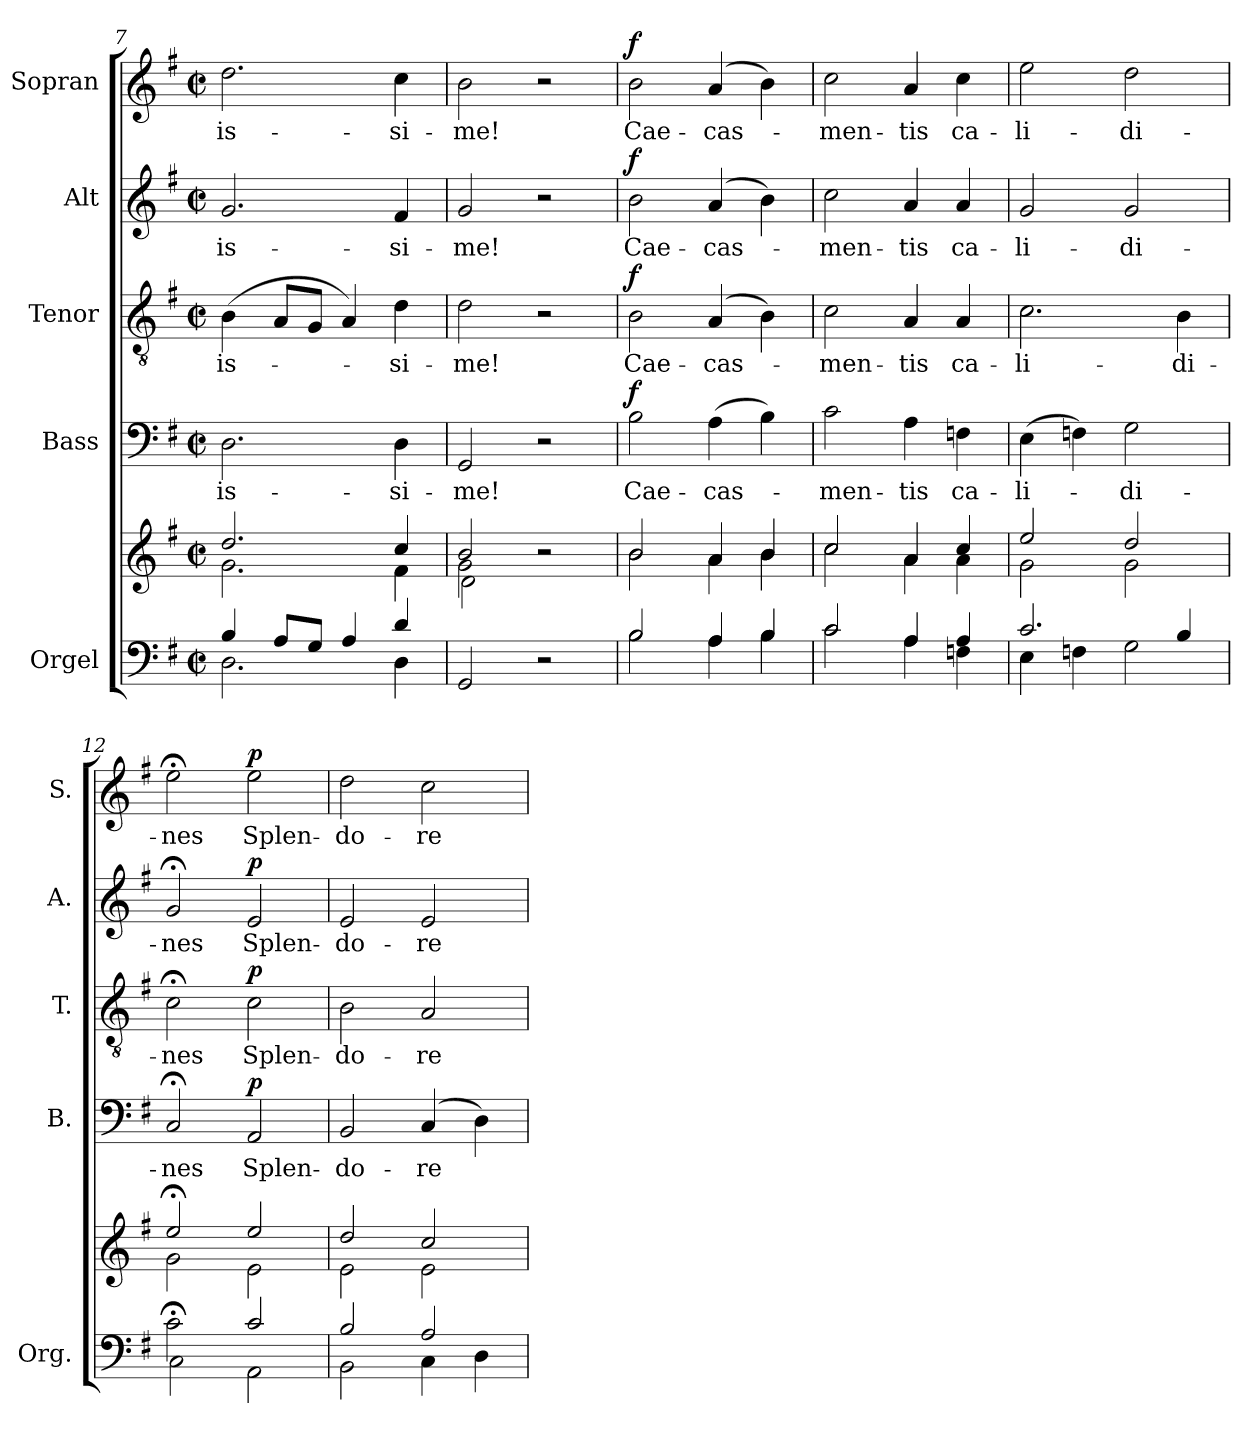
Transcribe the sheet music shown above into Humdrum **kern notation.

**kern	**kern	**kern	**text	**dynam	**kern	**text	**dynam	**kern	**text	**dynam	**kern	**text	**dynam
*part5	*part5	*part4	*part4	*part4	*part3	*part3	*part3	*part2	*part2	*part2	*part1	*part1	*part1
*staff6	*staff5	*staff4	*staff4	*staff4	*staff3	*staff3	*staff3	*staff2	*staff2	*staff2	*staff1	*staff1	*staff1
*I"Orgel	*	*I"Bass	*	*	*I"Tenor	*	*	*I"Alt	*	*	*I"Sopran	*	*
*I'Org.	*	*I'B.	*	*	*I'T.	*	*	*I'A.	*	*	*I'S.	*	*
*clefF4	*clefG2	*clefF4	*	*	*clefGv2	*	*	*clefG2	*	*	*clefG2	*	*
*	*	*	*	*	*ITrd7c12	*	*	*	*	*	*	*	*
*k[f#]	*k[f#]	*k[f#]	*	*	*k[f#]	*	*	*k[f#]	*	*	*k[f#]	*	*
*G:	*G:	*G:	*	*	*G:	*	*	*G:	*	*	*G:	*	*
*M2/2	*M2/2	*M2/2	*	*	*M2/2	*	*	*M2/2	*	*	*M2/2	*	*
*met(c|)	*met(c|)	*met(c|)	*	*	*met(c|)	*	*	*met(c|)	*	*	*met(c|)	*	*
=7	=7	=7	=7	=7	=7	=7	=7	=7	=7	=7	=7	=7	=7
*^	*^	*	*	*	*	*	*	*	*	*	*	*	*
!	!	!	!	!	!LO:LY:b:color=#000000	!	!	!	!	!	!	!	!	!	!
!	!	!	!	!	!	!	!	!LO:LY:b:color=#000000	!	!	!	!	!	!	!
!	!	!	!	!	!	!	!	!	!	!	!LO:LY:b:color=#000000	!	!	!	!
!	!	!	!	!	!	!	!	!	!	!	!	!	!	!LO:LY:b:color=#000000	!
4Bi/	2.Di\	2.ddi/	2.gi\	2.Di\	-is-	.	(4BBi\	-is-	.	2.gi/	-is-	.	2.ddi\	-is-	.
8Ai/L	.	.	.	.	.	.	8AAi/L	.	.	.	.	.	.	.	.
8Gi/J	.	.	.	.	.	.	8GGi/J	.	.	.	.	.	.	.	.
4Ai/	.	.	.	.	.	.	4AAi/)	.	.	.	.	.	.	.	.
!	!	!	!	!	!LO:LY:b:color=#000000	!	!	!	!	!	!	!	!	!	!
!	!	!	!	!	!	!	!	!LO:LY:b:color=#000000	!	!	!	!	!	!	!
!	!	!	!	!	!	!	!	!	!	!	!LO:LY:b:color=#000000	!	!	!	!
!	!	!	!	!	!	!	!	!	!	!	!	!	!	!LO:LY:b:color=#000000	!
4di/	4Di\	4cci/	4f#i\	4Di\	-si-	.	4Di\	-si-	.	4f#i/	-si-	.	4cci\	-si-	.
=8	=8	=8	=8	=8	=8	=8	=8	=8	=8	=8	=8	=8	=8	=8	=8
*	*	*	*^	*	*	*	*	*	*	*	*	*	*	*	*
!	!	!	!	!	!	!LO:LY:b:color=#000000	!	!	!	!	!	!	!	!	!	!
!	!	!	!	!	!	!	!	!	!LO:LY:b:color=#000000	!	!	!	!	!	!	!
!	!	!	!	!	!	!	!	!	!	!	!	!LO:LY:b:color=#000000	!	!	!	!
!	!	!	!	!	!	!	!	!	!	!	!	!	!	!	!LO:LY:b:color=#000000	!
2ryy	2GGi/	2bi/	2gi\	2di\	2GGi/	-me!	.	2Di\	-me!	.	2gi/	-me!	.	2bi\	-me!	.
2r	2ryy	2r	2ryy	2ryy	2r	.	.	2r	.	.	2r	.	.	2r	.	.
*	*	*	*v	*v	*	*	*	*	*	*	*	*	*	*	*	*
=9	=9	=9	=9	=9	=9	=9	=9	=9	=9	=9	=9	=9	=9	=9	=9
*	*	*	*^	*	*	*	*	*	*	*	*	*	*	*	*
!	!	!	!	!	!	!LO:LY:b:color=#000000	!	!	!	!	!	!	!	!	!	!
*	*	*	*v	*v	*	*	*	*	*	*	*	*	*	*	*	*
*	*	*	*^	*	*	*	*	*	*	*	*	*	*	*	*
!	!	!	!	!	!	!	!	!	!LO:LY:b:color=#000000	!	!	!	!	!	!	!
*	*	*	*v	*v	*	*	*	*	*	*	*	*	*	*	*	*
*	*	*	*^	*	*	*	*	*	*	*	*	*	*	*	*
!	!	!	!	!	!	!	!	!	!	!	!	!LO:LY:b:color=#000000	!	!	!	!
*	*	*	*v	*v	*	*	*	*	*	*	*	*	*	*	*	*
*	*	*	*^	*	*	*	*	*	*	*	*	*	*	*	*
!	!	!	!	!	!	!	!	!	!	!	!	!	!	!	!LO:LY:b:color=#000000	!
*	*	*	*v	*v	*	*	*	*	*	*	*	*	*	*	*	*
2Bi/	2Bi\	2bi/	2bi\	2Bi\	Cae-	f	2BBi\	Cae-	f	2bi\	Cae-	f	2bi\	Cae-	f
!	!	!	!	!	!LO:LY:b:color=#000000	!	!	!	!	!	!	!	!	!	!
!	!	!	!	!	!	!	!	!LO:LY:b:color=#000000	!	!	!	!	!	!	!
!	!	!	!	!	!	!	!	!	!	!	!LO:LY:b:color=#000000	!	!	!	!
!	!	!	!	!	!	!	!	!	!	!	!	!	!	!LO:LY:b:color=#000000	!
4Ai/	4Ai\	4ai/	4ai\	(4Ai\	-cas-	.	(4AAi/	-cas-	.	(4ai/	-cas-	.	(4ai/	-cas-	.
4Bi/	4Bi\	4bi/	4bi\	4Bi\)	.	.	4BBi\)	.	.	4bi\)	.	.	4bi\)	.	.
=10	=10	=10	=10	=10	=10	=10	=10	=10	=10	=10	=10	=10	=10	=10	=10
!	!	!	!	!	!LO:LY:b:color=#000000	!	!	!	!	!	!	!	!	!	!
!	!	!	!	!	!	!	!	!LO:LY:b:color=#000000	!	!	!	!	!	!	!
!	!	!	!	!	!	!	!	!	!	!	!LO:LY:b:color=#000000	!	!	!	!
!	!	!	!	!	!	!	!	!	!	!	!	!	!	!LO:LY:b:color=#000000	!
2ci/	2ci\	2cci/	2cci\	2ci\	-men-	.	2Ci\	-men-	.	2cci\	-men-	.	2cci\	-men-	.
!	!	!	!	!	!LO:LY:b:color=#000000	!	!	!	!	!	!	!	!	!	!
!	!	!	!	!	!	!	!	!LO:LY:b:color=#000000	!	!	!	!	!	!	!
!	!	!	!	!	!	!	!	!	!	!	!LO:LY:b:color=#000000	!	!	!	!
!	!	!	!	!	!	!	!	!	!	!	!	!	!	!LO:LY:b:color=#000000	!
4Ai/	4Ai\	4ai/	4ai\	4Ai\	-tis	.	4AAi/	-tis	.	4ai/	-tis	.	4ai/	-tis	.
!	!	!	!	!	!LO:LY:b:color=#000000	!	!	!	!	!	!	!	!	!	!
!	!	!	!	!	!	!	!	!LO:LY:b:color=#000000	!	!	!	!	!	!	!
!	!	!	!	!	!	!	!	!	!	!	!LO:LY:b:color=#000000	!	!	!	!
!	!	!	!	!	!	!	!	!	!	!	!	!	!	!LO:LY:b:color=#000000	!
4Ai/	4Fni\	4cci/	4ai\	4Fni\	ca-	.	4AAi/	ca-	.	4ai/	ca-	.	4cci\	ca-	.
=11	=11	=11	=11	=11	=11	=11	=11	=11	=11	=11	=11	=11	=11	=11	=11
!	!	!	!	!	!LO:LY:b:color=#000000	!	!	!	!	!	!	!	!	!	!
!	!	!	!	!	!	!	!	!LO:LY:b:color=#000000	!	!	!	!	!	!	!
!	!	!	!	!	!	!	!	!	!	!	!LO:LY:b:color=#000000	!	!	!	!
!	!	!	!	!	!	!	!	!	!	!	!	!	!	!LO:LY:b:color=#000000	!
2.ci/	4Ei\	2eei/	2gi\	(4Ei\	-li-	.	2.Ci\	-li-	.	2gi/	-li-	.	2eei\	-li-	.
.	4Fni\	.	.	4Fni\)	.	.	.	.	.	.	.	.	.	.	.
!	!	!	!	!	!LO:LY:b:color=#000000	!	!	!	!	!	!	!	!	!	!
!	!	!	!	!	!	!	!	!	!	!	!LO:LY:b:color=#000000	!	!	!	!
!	!	!	!	!	!	!	!	!	!	!	!	!	!	!LO:LY:b:color=#000000	!
.	2Gi\	2ddi/	2gi\	2Gi\	-di-	.	.	.	.	2gi/	-di-	.	2ddi\	-di-	.
!	!	!	!	!	!	!	!	!LO:LY:b:color=#000000	!	!	!	!	!	!	!
4Bi/	.	.	.	.	.	.	4BBi\	-di-	.	.	.	.	.	.	.
!!LO:PB:g=z
=12	=12	=12	=12	=12	=12	=12	=12	=12	=12	=12	=12	=12	=12	=12	=12
!	!	!	!	!	!LO:LY:b:color=#000000	!	!	!	!	!	!	!	!	!	!
!	!	!	!	!	!	!	!	!LO:LY:b:color=#000000	!	!	!	!	!	!	!
!	!	!	!	!	!	!	!	!	!	!	!LO:LY:b:color=#000000	!	!	!	!
!	!	!	!	!	!	!	!	!	!	!	!	!	!	!LO:LY:b:color=#000000	!
2c;i\	2Ci\	2ee;i/	2gi\	2C;i/	-nes	.	2C;i\	-nes	.	2g;i/	-nes	.	2ee;i\	-nes	.
!	!	!	!	!	!LO:LY:b:color=#000000	!	!	!	!	!	!	!	!	!	!
!	!	!	!	!	!	!	!	!LO:LY:b:color=#000000	!	!	!	!	!	!	!
!	!	!	!	!	!	!	!	!	!	!	!LO:LY:b:color=#000000	!	!	!	!
!	!	!	!	!	!	!	!	!	!	!	!	!	!	!LO:LY:b:color=#000000	!
2ci/	2AAi\	2eei/	2ei\	2AAi/	Splen-	p	2Ci\	Splen-	p	2ei/	Splen-	p	2eei\	Splen-	p
=13	=13	=13	=13	=13	=13	=13	=13	=13	=13	=13	=13	=13	=13	=13	=13
!	!	!	!	!	!LO:LY:b:color=#000000	!	!	!	!	!	!	!	!	!	!
!	!	!	!	!	!	!	!	!LO:LY:b:color=#000000	!	!	!	!	!	!	!
!	!	!	!	!	!	!	!	!	!	!	!LO:LY:b:color=#000000	!	!	!	!
!	!	!	!	!	!	!	!	!	!	!	!	!	!	!LO:LY:b:color=#000000	!
2Bi/	2BBi\	2ddi/	2ei\	2BBi/	-do-	.	2BBi\	-do-	.	2ei/	-do-	.	2ddi\	-do-	.
!	!	!	!	!	!LO:LY:b:color=#000000	!	!	!	!	!	!	!	!	!	!
!	!	!	!	!	!	!	!	!LO:LY:b:color=#000000	!	!	!	!	!	!	!
!	!	!	!	!	!	!	!	!	!	!	!LO:LY:b:color=#000000	!	!	!	!
!	!	!	!	!	!	!	!	!	!	!	!	!	!	!LO:LY:b:color=#000000	!
2Ai/	4Ci\	2cci/	2ei\	(4Ci/	-re	.	2AAi/	-re	.	2ei/	-re	.	2cci\	-re	.
.	4Di\	.	.	4Di\)	.	.	.	.	.	.	.	.	.	.	.
*v	*v	*	*	*	*	*	*	*	*	*	*	*	*	*	*
*	*v	*v	*	*	*	*	*	*	*	*	*	*	*	*
=	=	=	=	=	=	=	=	=	=	=	=	=	=
*-	*-	*-	*-	*-	*-	*-	*-	*-	*-	*-	*-	*-	*-
